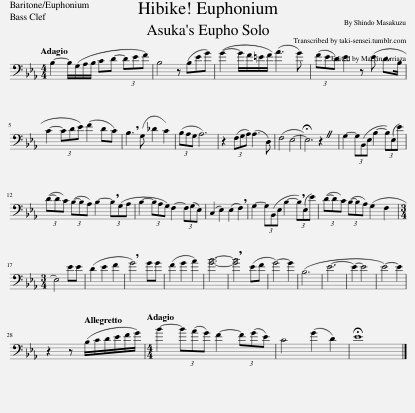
X:1
L:1/8
Q:1/4=71
M:4/4
I:linebreak $
K:Eb
V:1 bass
V:1
 B,2- B,/(G,/A,/B,/ CD- (3DEF) | B,4 z (B,EG) | (G2- G/F/=E/F/) (A3 G) | (3(FED) E2 z (E D>B, |$ C2- (3CDE) (F2 DC) | %5
 B,3 (G, _D2 C2) | (3(B,A,G, A,6) | z2 (3(F,G,A,) (A,3 D,) | (F,4 E,4- | !fermata!E,6) z2 | %10
 G,2- (3G,(B,,E, B,2- (3B,)(E,E) |$ (3(D-DC) (3(B,-B,A,) B,2- (3B,(G,A, | B,2- (3B,A,G,) F,2- (3F,(G,E,) | (C,2 E,2) (E,2 F,2) | G,2- (3G,(B,,E, B,2- (3B,)(E,E) | %15
 (3(D-DC) (3(B,-B,A,) (G,2 F,2 |$[M:3/4] E,4) EE | (D2 E2 F2 | G4) GG | (F2 G2 A2) | %20
 [GB]6- | [GB]4 (EF | G4-) G2 | (B,6 | E6- | %25
 E2- E4 | E4-) E2 |$ z2 z[Q:1/4=116] (B,/C/D/E/F/G/) |[M:4/4][Q:1/4=71] B2- (3B(AG) F2- (3F(GE) | C4 (G2 D2) | %30
 !fermata!E8 |] %31
